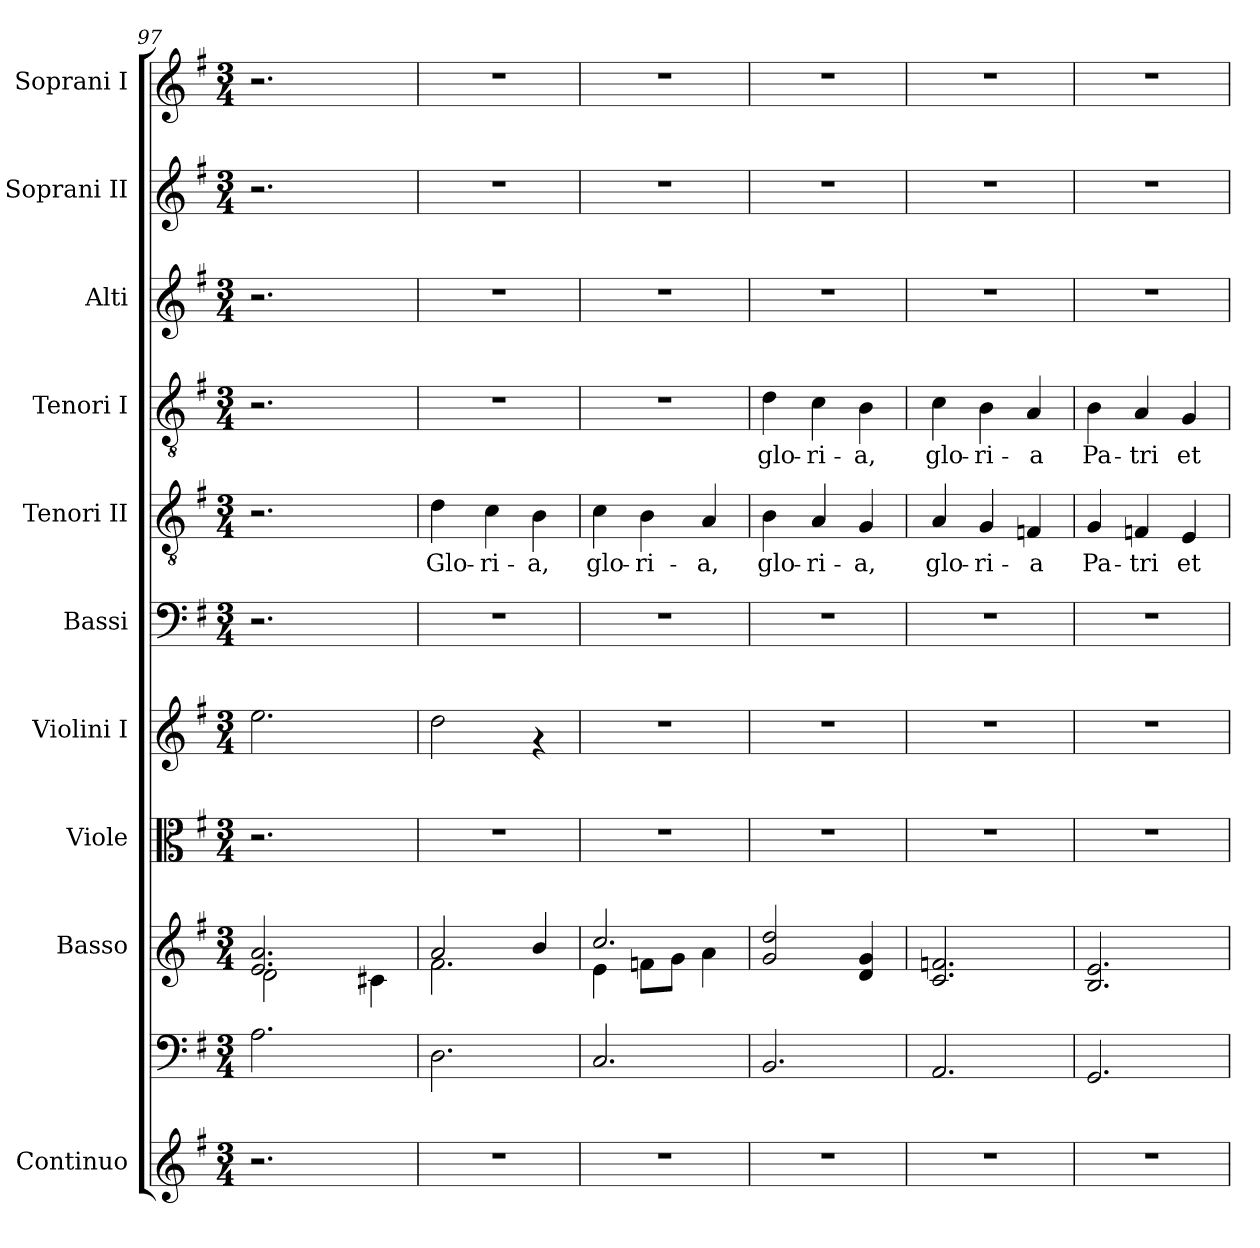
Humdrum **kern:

**kern	**kern	**kern	**kern	**kern	**kern	**kern	**text	**kern	**text	**kern	**kern	**kern
*part10	*part10	*part9	*part8	*part7	*part6	*part5	*part5	*part4	*part4	*part3	*part2	*part1
*staff11	*staff10	*staff9	*staff8	*staff7	*staff6	*staff5	*staff5	*staff4	*staff4	*staff3	*staff2	*staff1
*I"Continuo	*	*I"Basso	*I"Viole	*I"Violini I	*I"Bassi	*I"Tenori II	*	*I"Tenori I	*	*I"Alti	*I"Soprani II	*I"Soprani I
*	*	*	*	*I'Vln	*	*	*	*	*	*	*	*
*clefG2	*clefF4	*clefG2	*clefC3	*clefG2	*clefF4	*clefGv2	*	*clefGv2	*	*clefG2	*clefG2	*clefG2
*k[f#]	*k[f#]	*k[f#]	*k[f#]	*k[f#]	*k[f#]	*k[f#]	*	*k[f#]	*	*k[f#]	*k[f#]	*k[f#]
*G:	*G:	*G:	*G:	*G:	*G:	*G:	*	*G:	*	*G:	*G:	*G:
*M3/4	*M3/4	*M3/4	*M3/4	*M3/4	*M3/4	*M3/4	*	*M3/4	*	*M3/4	*M3/4	*M3/4
=97	=97	=97	=97	=97	=97	=97	=97	=97	=97	=97	=97	=97
*	*	*^	*	*	*	*	*	*	*	*	*	*
2.r	2.A\	2.a/ 2.e/	2d\	2.r	2.ee\	2.r	2.r	.	2.r	.	2.r	2.r	2.r
.	.	.	2ryy	.	.	.	.	.	.	.	.	.	.
4ryy	4ryy	4c#X\	.	4ryy	4ryy	4ryy	4ryy	.	4ryy	.	4ryy	4ryy	4ryy
=98	=98	=98	=98	=98	=98	=98	=98	=98	=98	=98	=98	=98	=98
!	!	!	!	!	!	!	!	!LO:LY:b	!	!	!	!	!
2.r	2.D\	2a/	2.f#\	2.r	2dd\	2.r	4d\	Glo-	2.r	.	2.r	2.r	2.r
!	!	!	!	!	!	!	!	!LO:LY:b	!	!	!	!	!
.	.	.	.	.	.	.	4c\	-ri-	.	.	.	.	.
!	!	!	!	!	!	!	!	!LO:LY:b	!	!	!	!	!
.	.	4b/	.	.	4rf	.	4B\	-a,	.	.	.	.	.
=99	=99	=99	=99	=99	=99	=99	=99	=99	=99	=99	=99	=99	=99
!	!	!	!	!	!	!	!	!LO:LY:b	!	!	!	!	!
2.r	2.C/	2.cc/	4e\	2.r	2.r	2.r	4c\	glo-	2.r	.	2.r	2.r	2.r
!	!	!	!	!	!	!	!	!LO:LY:b	!	!	!	!	!
.	.	.	8fn\L	.	.	.	4B\	-ri-	.	.	.	.	.
.	.	.	8g\J	.	.	.	.	.	.	.	.	.	.
!	!	!	!	!	!	!	!	!LO:LY:b	!	!	!	!	!
.	.	.	4a\	.	.	.	4A/	-a,	.	.	.	.	.
=100	=100	=100	=100	=100	=100	=100	=100	=100	=100	=100	=100	=100	=100
!	!	!	!	!	!	!	!	!LO:LY:b	!	!LO:LY:b	!	!	!
*	*	*v	*v	*	*	*	*	*	*	*	*	*	*
2.r	2.BB/	2dd/ 2g/	2.r	2.r	2.r	4B\	glo-	4d\	glo-	2.r	2.r	2.r
!	!	!	!	!	!	!	!LO:LY:b	!	!LO:LY:b	!	!	!
.	.	.	.	.	.	4A/	-ri-	4c\	-ri-	.	.	.
!	!	!	!	!	!	!	!LO:LY:b	!	!LO:LY:b	!	!	!
.	.	4g/ 4d/	.	.	.	4G/	-a,	4B\	-a,	.	.	.
=101	=101	=101	=101	=101	=101	=101	=101	=101	=101	=101	=101	=101
!	!	!	!	!	!	!	!LO:LY:b	!	!LO:LY:b	!	!	!
2.r	2.AA/	2.fn/ 2.c/	2.r	2.r	2.r	4A/	glo-	4c\	glo-	2.r	2.r	2.r
!	!	!	!	!	!	!	!LO:LY:b	!	!LO:LY:b	!	!	!
.	.	.	.	.	.	4G/	-ri-	4B\	-ri-	.	.	.
!	!	!	!	!	!	!	!LO:LY:b	!	!LO:LY:b	!	!	!
.	.	.	.	.	.	4Fn/	-a	4A/	-a	.	.	.
!!LO:PB:g=z
=102	=102	=102	=102	=102	=102	=102	=102	=102	=102	=102	=102	=102
!	!	!	!	!	!	!	!LO:LY:b	!	!LO:LY:b	!	!	!
2.r	2.GG/	2.e/ 2.B/	2.r	2.r	2.r	4G/	Pa-	4B\	Pa-	2.r	2.r	2.r
!	!	!	!	!	!	!	!LO:LY:b	!	!LO:LY:b	!	!	!
.	.	.	.	.	.	4Fn/	-tri	4A/	-tri	.	.	.
!	!	!	!	!	!	!	!LO:LY:b	!	!LO:LY:b	!	!	!
.	.	.	.	.	.	4E/	et	4G/	et	.	.	.
=	=	=	=	=	=	=	=	=	=	=	=	=
*-	*-	*-	*-	*-	*-	*-	*-	*-	*-	*-	*-	*-
